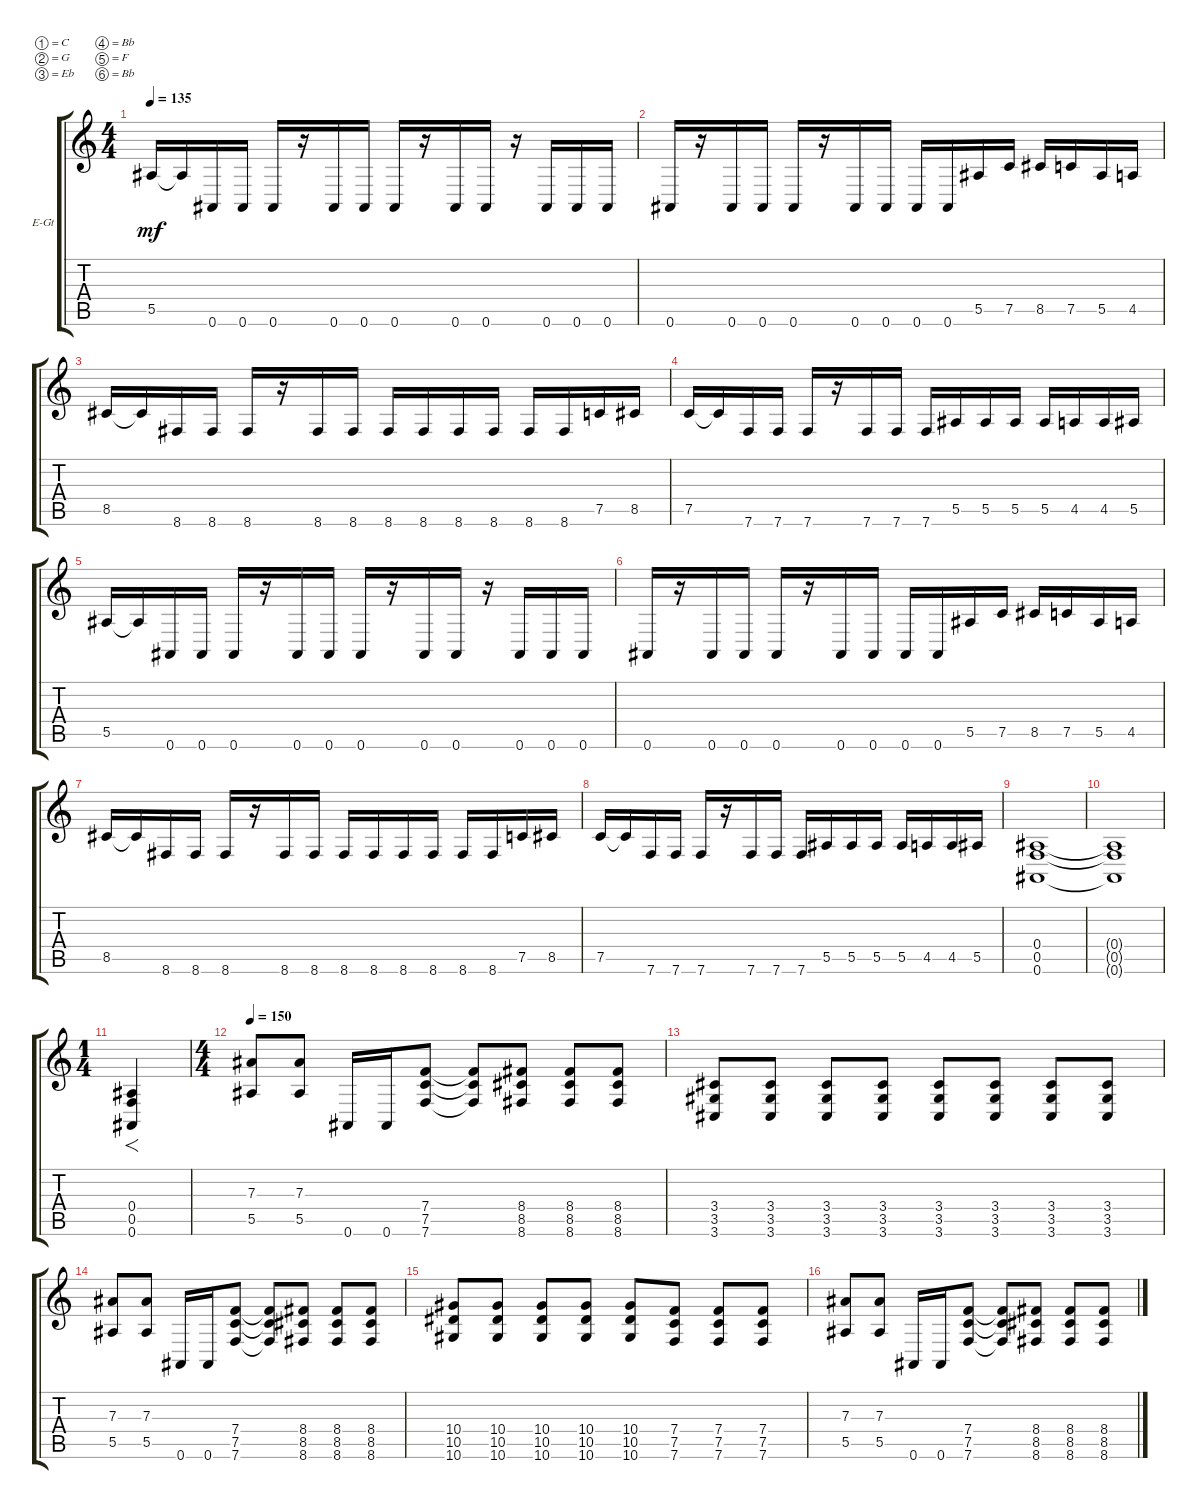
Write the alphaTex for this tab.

\defaultSystemsLayout 4
\bracketExtendMode groupsimilarinstruments
\firstSystemTrackNameOrientation horizontal
\otherSystemsTrackNameOrientation horizontal
\track ("Electric Guitar" "E-Gt") {instrument distortionguitar}
\staff {score tabs}
\tuning (C4 G3 Eb3 Bb2 F2 Bb1)
\ts (4 4)
\tempo 135
\clef g2
\ks c
5.5.16{dy mf} 5.5{t}.16 0.6.16 0.6.16 0.6.16 r.16 0.6.16 0.6.16 0.6.16 r.16 0.6.16 0.6.16 r.16 0.6.16 0.6.16 0.6.16 |
0.6.16 r.16 0.6.16 0.6.16 0.6.16 r.16 0.6.16 0.6.16 0.6.16 0.6.16 5.5.16 7.5.16 8.5.16 7.5.16 5.5.16 4.5.16 |
8.5.16 8.5{t}.16 8.6.16 8.6.16 8.6.16 r.16 8.6.16 8.6.16 8.6.16 8.6.16 8.6.16 8.6.16 8.6.16 8.6.16 7.5.16 8.5.16 |
7.5.16 7.5{t}.16 7.6.16 7.6.16 7.6.16 r.16 7.6.16 7.6.16 7.6.16 5.5.16 5.5.16 5.5.16 5.5.16 4.5.16 4.5.16 5.5.16 |
5.5.16 5.5{t}.16 0.6.16 0.6.16 0.6.16 r.16 0.6.16 0.6.16 0.6.16 r.16 0.6.16 0.6.16 r.16 0.6.16 0.6.16 0.6.16 |
0.6.16 r.16 0.6.16 0.6.16 0.6.16 r.16 0.6.16 0.6.16 0.6.16 0.6.16 5.5.16 7.5.16 8.5.16 7.5.16 5.5.16 4.5.16 |
8.5.16 8.5{t}.16 8.6.16 8.6.16 8.6.16 r.16 8.6.16 8.6.16 8.6.16 8.6.16 8.6.16 8.6.16 8.6.16 8.6.16 7.5.16 8.5.16 |
7.5.16 7.5{t}.16 7.6.16 7.6.16 7.6.16 r.16 7.6.16 7.6.16 7.6.16 5.5.16 5.5.16 5.5.16 5.5.16 4.5.16 4.5.16 5.5.16 |
(0.4 0.5 0.6).1 |
(0.6{t} 0.5{t} 0.4{t}).1 |
\ts (1 4)
(0.4 0.5 0.6).4{f} |
\ts (4 4)
\tempo 150
(5.5 7.3).8 (7.3 5.5).8 0.6.16 0.6.16 (7.6 7.5 7.4).8 (7.6{t} 7.5{t} 7.4{t}).8 (8.5 8.4 8.6).8 (8.4 8.5 8.6).8 (8.6 8.5 8.4).8 |
(3.4 3.5 3.6).8 (3.6 3.5 3.4).8 (3.4 3.5 3.6).8 (3.6 3.5 3.4).8 (3.4 3.5 3.6).8 (3.4 3.5 3.6).8 (3.4 3.5 3.6).8 (3.4 3.5 3.6).8 |
(5.5 7.3).8 (7.3 5.5).8 0.6.16 0.6.16 (7.6 7.5 7.4).8 (7.6{t} 7.5{t} 7.4{t}).8 (8.5 8.4 8.6).8 (8.4 8.5 8.6).8 (8.6 8.5 8.4).8 |
(10.6 10.5 10.4).8 (10.6 10.5 10.4).8 (10.5 10.6 10.4).8 (10.6 10.5 10.4).8 (10.5 10.6 10.4).8 (7.6 7.5 7.4).8 (7.5 7.6 7.4).8 (7.6 7.5 7.4).8 |
(5.5 7.3).8 (7.3 5.5).8 0.6.16 0.6.16 (7.6 7.5 7.4).8 (7.6{t} 7.5{t} 7.4{t}).8 (8.5 8.4 8.6).8 (8.4 8.5 8.6).8 (8.6 8.5 8.4).8
